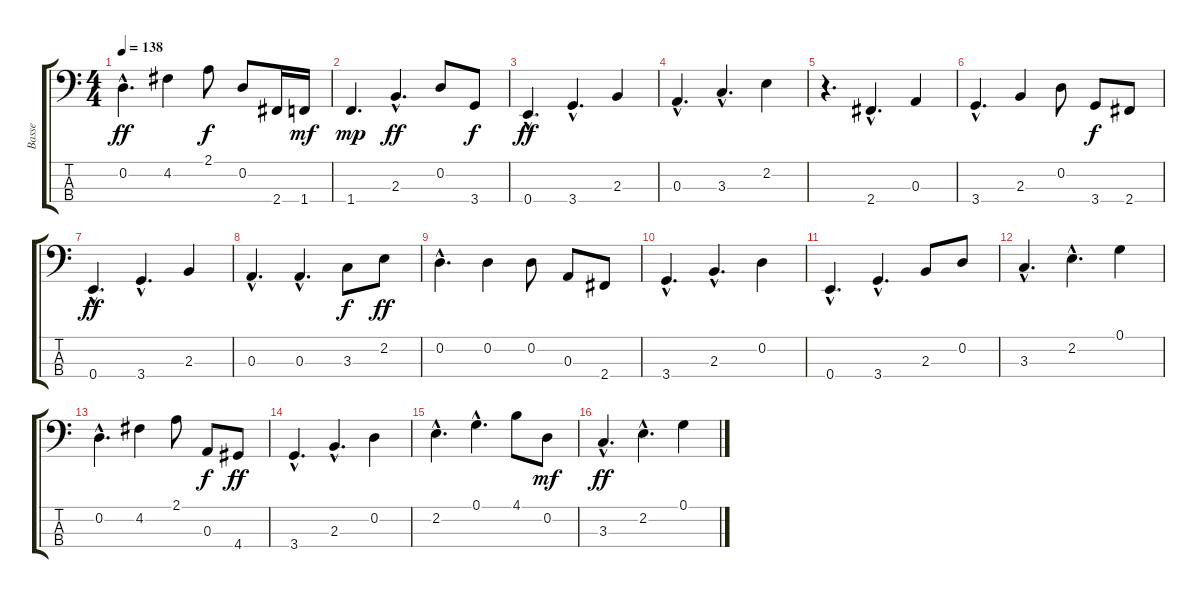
\track ("Basse" "Basse") {instrument electricbassfinger}
\staff {score tabs}
\tuning (G2 D2 A1 E1) {hide}
\ts (4 4)
\tempo 138
\clef f4
\ks c
0.2{hac}.4{d dy ff} 4.2.4 2.1.8{dy f} 0.2.8 2.4.16 1.4.16{dy mf} |
1.4.4{d dy mp} 2.3{hac}.4{d dy ff} 0.2.8 3.4.8{dy f} |
0.4{hac}.4{d dy ff} 3.4{hac}.4{d} 2.3.4 |
0.3{hac}.4{d} 3.3{hac}.4{d} 2.2.4 |
r.4{d} 2.4{hac}.4{d} 0.3.4 |
3.4{hac}.4{d} 2.3.4 0.2.8 3.4.8{dy f} 2.4.8 |
0.4{hac}.4{d dy ff} 3.4{hac}.4{d} 2.3.4 |
0.3{hac}.4{d} 0.3{hac}.4{d} 3.3.8{dy f} 2.2.8{dy ff} |
0.2{hac}.4{d} 0.2.4 0.2.8 0.3.8 2.4.8 |
3.4{hac}.4{d} 2.3{hac}.4{d} 0.2.4 |
0.4{hac}.4{d} 3.4{hac}.4{d} 2.3.8 0.2.8 |
3.3{hac}.4{d} 2.2{hac}.4{d} 0.1.4 |
0.2{hac}.4{d} 4.2.4 2.1.8 0.3.8{dy f} 4.4.8{dy ff} |
3.4{hac}.4{d} 2.3{hac}.4{d} 0.2.4 |
2.2{hac}.4{d} 0.1{hac}.4{d} 4.1.8 0.2.8{dy mf} |
3.3{hac}.4{d dy ff} 2.2{hac}.4{d} 0.1.4
